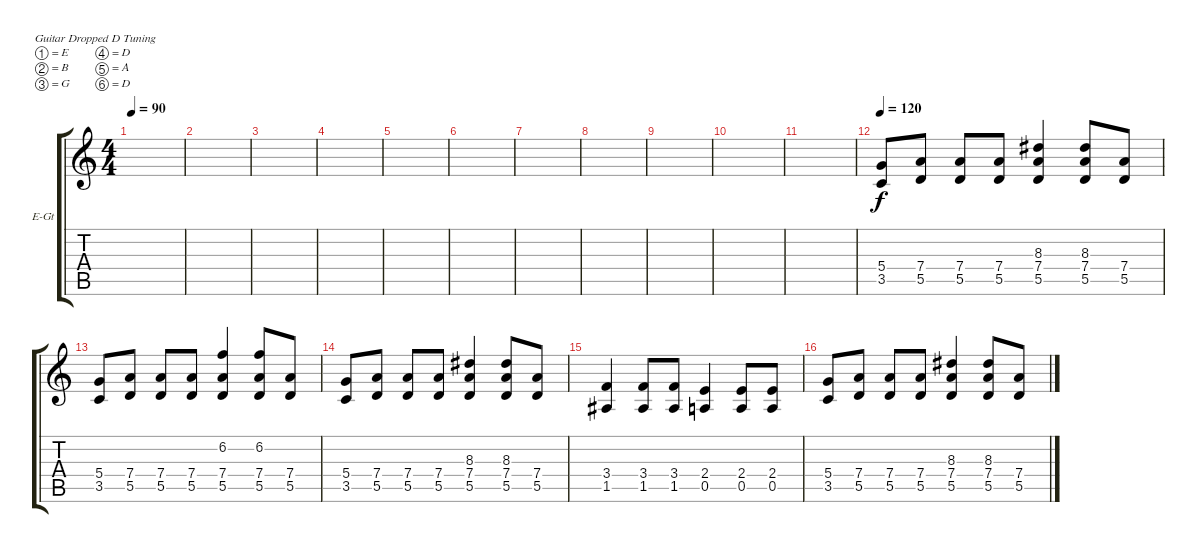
\defaultSystemsLayout 4
\bracketExtendMode groupsimilarinstruments
\firstSystemTrackNameOrientation horizontal
\otherSystemsTrackNameOrientation horizontal
\track ("Electric Guitar" "E-Gt") {instrument distortionguitar}
\staff {score tabs}
\tuning (E4 B3 G3 D3 A2 D2)
\ts (4 4)
\tempo 90
\clef g2
\scale
0.333333
\ks c
|
\scale
0.333333 |
\scale
0.333333 |
\scale
0.333333 |
\scale
0.333333 |
\scale
0.333333 |
\scale
0.333333 |
\scale
0.333333 |
\scale
0.333333 |
\scale
0.333333 |
\scale
0.333333 |
\tempo 120
(3.5 5.4).8 (5.5 7.4).8 (5.5 7.4).8 (5.5 7.4).8 (5.5 7.4 8.3).4 (5.5 7.4 8.3).8 (7.4 5.5).8 |
(3.5 5.4).8 (5.5 7.4).8 (5.5 7.4).8 (5.5 7.4).8 (5.5 7.4 6.2).4 (5.5 7.4 6.2).8 (7.4 5.5).8 |
(3.5 5.4).8 (5.5 7.4).8 (5.5 7.4).8 (5.5 7.4).8 (5.5 7.4 8.3).4 (5.5 7.4 8.3).8 (7.4 5.5).8 |
(1.5 3.4).4 (1.5 3.4).8 (3.4 1.5).8 (0.5 2.4).4 (2.4 0.5).8 (2.4 0.5).8 |
(3.5 5.4).8 (5.5 7.4).8 (5.5 7.4).8 (5.5 7.4).8 (5.5 7.4 8.3).4 (5.5 7.4 8.3).8 (7.4 5.5).8
